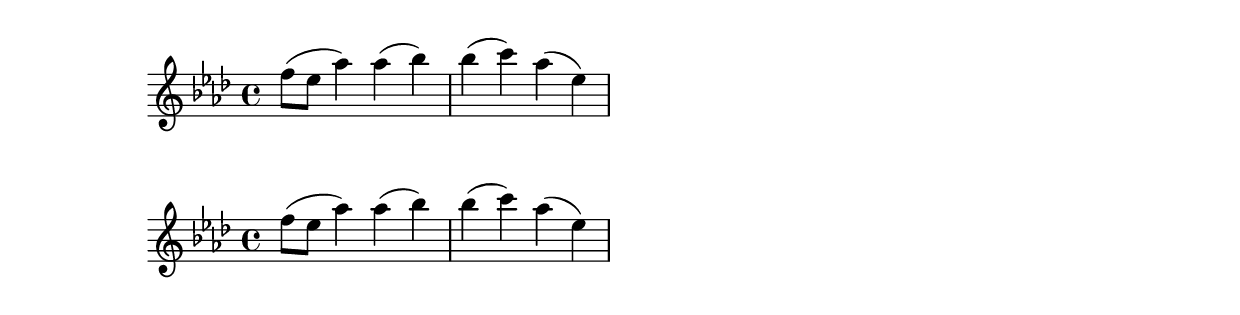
\version "2.18.2"

makeStaff =
#(define-music-function
     (parser location music)
     (ly:music?)
   #{
        \new Staff {
            $music
        }
   #})

easyScore =
#(define-scheme-function
     (parser location music)
     (ly:music?)
   #{
     \score {
        \makeStaff $music
        \layout { }
      }
   #})


dango = \relative c'' { f8( ees as4) }


dangoA = \relative c''' {\key aes \major \dango aes( bes) bes( c) aes( ees) }
dangoB = \relative c''' {\key aes \major \dango aes( bes) bes( c) aes( ees) }

\easyScore \dangoA
\easyScore \dangoB